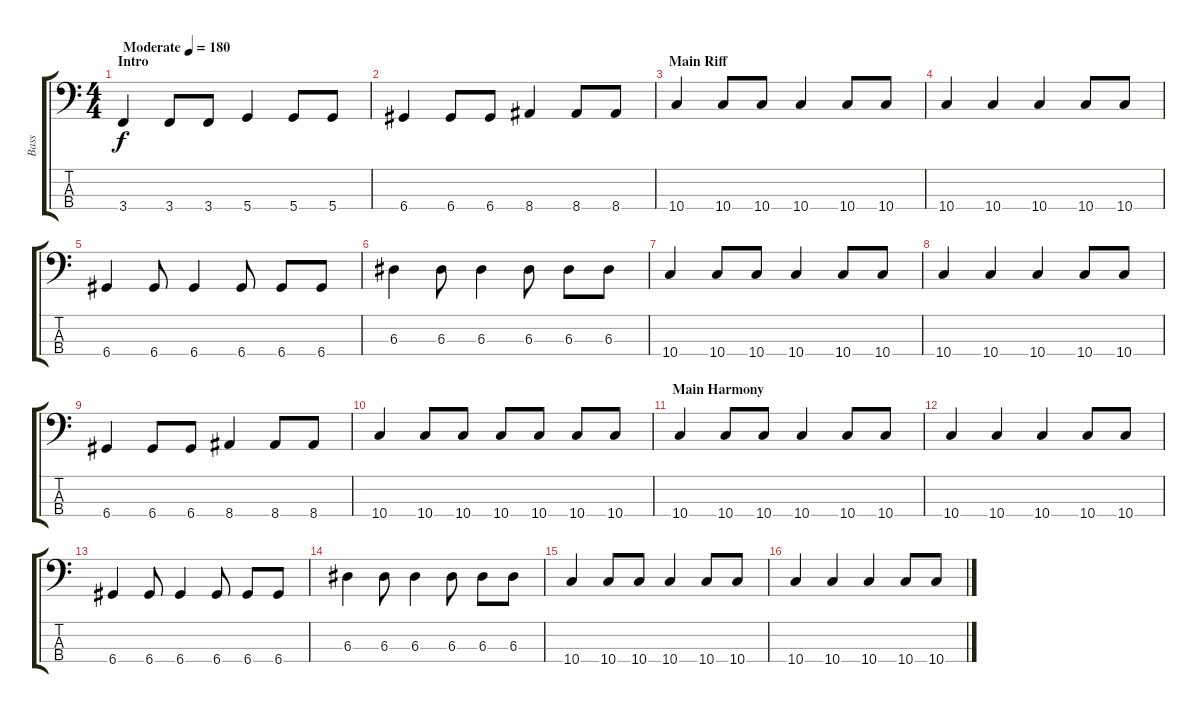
\track ("Bass" "Bass") {instrument electricbasspick}
\staff {score tabs}
\tuning (G2 D2 A1 D1) {hide}
\ts (4 4)
\section ("" "Intro")
\tempo (180 "Moderate")
\clef f4
\ks c
3.4.4{dy f instrument electricbasspick} 3.4.8 3.4.8 5.4.4 5.4.8 5.4.8 |
6.4.4 6.4.8 6.4.8 8.4.4 8.4.8 8.4.8 |
\section ("" "Main Riff")
10.4.4 10.4.8 10.4.8 10.4.4 10.4.8 10.4.8 |
10.4.4 10.4.4 10.4.4 10.4.8 10.4.8 |
6.4.4 6.4.8 6.4.4 6.4.8 6.4.8 6.4.8 |
6.3.4 6.3.8 6.3.4 6.3.8 6.3.8 6.3.8 |
10.4.4 10.4.8 10.4.8 10.4.4 10.4.8 10.4.8 |
10.4.4 10.4.4 10.4.4 10.4.8 10.4.8 |
6.4.4 6.4.8 6.4.8 8.4.4 8.4.8 8.4.8 |
10.4.4 10.4.8 10.4.8 10.4.8 10.4.8 10.4.8 10.4.8 |
\section ("" "Main Harmony")
10.4.4 10.4.8 10.4.8 10.4.4 10.4.8 10.4.8 |
10.4.4 10.4.4 10.4.4 10.4.8 10.4.8 |
6.4.4 6.4.8 6.4.4 6.4.8 6.4.8 6.4.8 |
6.3.4 6.3.8 6.3.4 6.3.8 6.3.8 6.3.8 |
10.4.4 10.4.8 10.4.8 10.4.4 10.4.8 10.4.8 |
10.4.4 10.4.4 10.4.4 10.4.8 10.4.8
